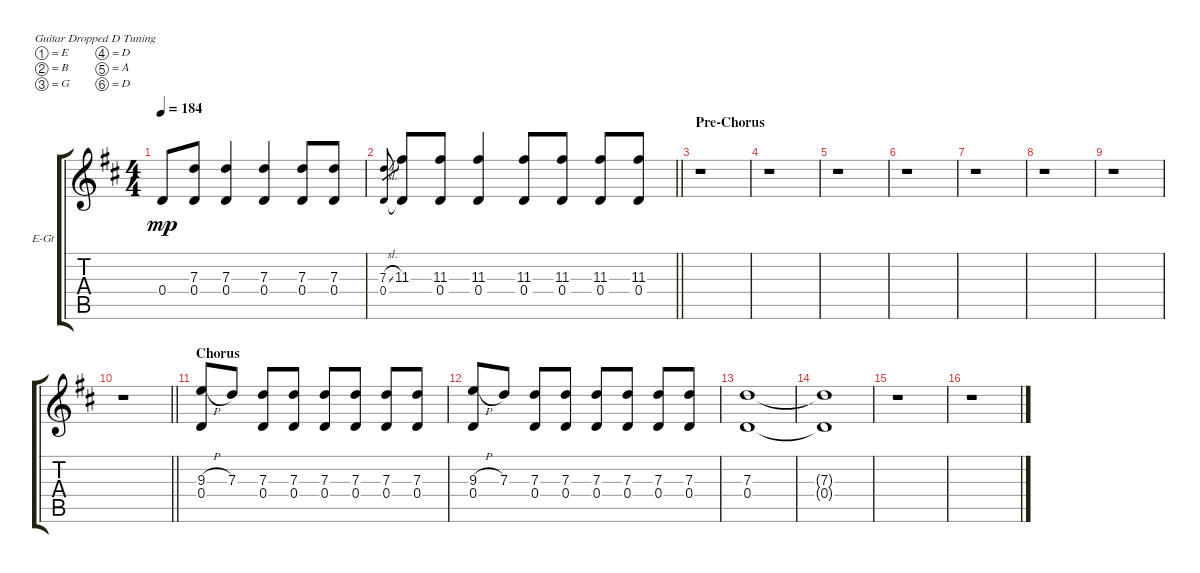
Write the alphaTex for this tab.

\defaultSystemsLayout 4
\bracketExtendMode groupsimilarinstruments
\firstSystemTrackNameOrientation horizontal
\otherSystemsTrackNameOrientation horizontal
\track ("Guitar 3" "E-Gt") {instrument overdrivenguitar}
\staff {score tabs}
\tuning (E4 B3 G3 D3 A2 D2)
\ts (4 4)
\tempo 184
\clef g2
\ks d
0.4.8{dy mp} (7.3 0.4).8 (7.3 0.4).4 (7.3 0.4).4 (7.3 0.4).8 (7.3 0.4).8 |
\barLineRight lightlight
(0.4 7.3{sl}).8{gr} (0.4{t} 11.3).8 (11.3 0.4).8 (11.3 0.4).4 (11.3 0.4).8 (11.3 0.4).8 (11.3 0.4).8 (11.3 0.4).8 |
\section ("" "Pre-Chorus")
r.1 |
r.1 |
r.1 |
r.1 |
r.1 |
r.1 |
r.1 |
\barLineRight lightlight
r.1 |
\section ("" "Chorus")
(9.3{h} 0.4).8 7.3.8 (7.3 0.4).8 (7.3 0.4).8 (7.3 0.4).8 (7.3 0.4).8 (7.3 0.4).8 (7.3 0.4).8 |
(9.3{h} 0.4).8 7.3.8 (7.3 0.4).8 (7.3 0.4).8 (7.3 0.4).8 (7.3 0.4).8 (7.3 0.4).8 (7.3 0.4).8 |
(7.3 0.4).1 |
(7.3{t} 0.4{t}).1 |
r.1 |
r.1
